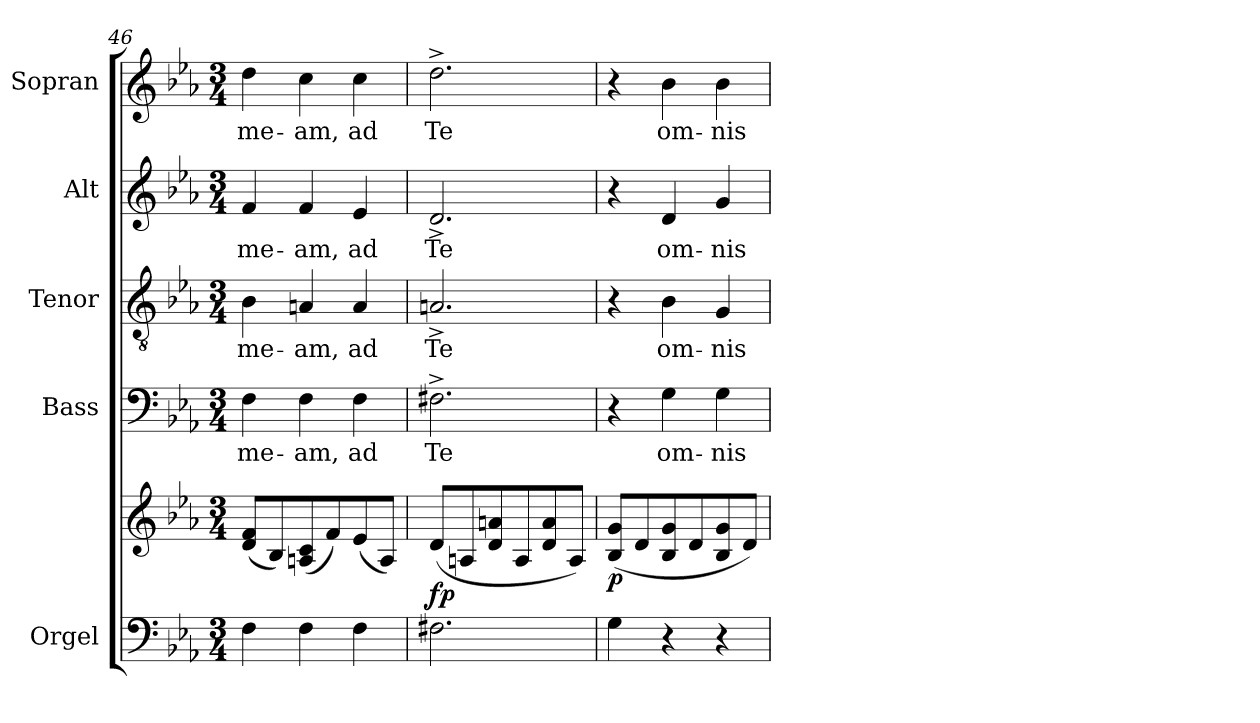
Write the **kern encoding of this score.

**kern	**kern	**dynam	**kern	**text	**kern	**text	**kern	**text	**kern	**text
*part5	*part5	*part5	*part4	*part4	*part3	*part3	*part2	*part2	*part1	*part1
*staff6	*staff5	*staff5/6	*staff4	*staff4	*staff3	*staff3	*staff2	*staff2	*staff1	*staff1
*I"Orgel	*	*	*I"Bass	*	*I"Tenor	*	*I"Alt	*	*I"Sopran	*
*I'Org.	*	*	*I'B.	*	*I'T.	*	*I'A.	*	*I'S.	*
*clefF4	*clefG2	*	*clefF4	*	*clefGv2	*	*clefG2	*	*clefG2	*
*k[b-e-a-]	*k[b-e-a-]	*	*k[b-e-a-]	*	*k[b-e-a-]	*	*k[b-e-a-]	*	*k[b-e-a-]	*
*E-:	*E-:	*	*E-:	*	*E-:	*	*E-:	*	*E-:	*
*M3/4	*M3/4	*	*M3/4	*	*M3/4	*	*M3/4	*	*M3/4	*
=46	=46	=46	=46	=46	=46	=46	=46	=46	=46	=46
!	!	!	!	!LO:LY:b	!	!LO:LY:b	!	!LO:LY:b	!	!LO:LY:b
4F\	(<8d/ 8f/L	.	4F\	me-	4B-\	me-	4f/	me-	4dd\	me-
.	8B-/)	.	.	.	.	.	.	.	.	.
!	!	!	!	!LO:LY:b	!	!LO:LY:b	!	!LO:LY:b	!	!LO:LY:b
4F\	(<8An/ 8c/	.	4F\	-am,	4An/	-am,	4f/	-am,	4cc\	-am,
.	8f/)	.	.	.	.	.	.	.	.	.
!	!	!	!	!LO:LY:b	!	!LO:LY:b	!	!LO:LY:b	!	!LO:LY:b
4F\	(<8e-/	.	4F\	ad	4A/	ad	4e-/	ad	4cc\	ad
.	8A/J)	.	.	.	.	.	.	.	.	.
!!LO:LB:g=z
=47	=47	=47	=47	=47	=47	=47	=47	=47	=47	=47
!	!	!LO:DY:b	!	!LO:LY:b	!	!LO:LY:b	!	!LO:LY:b	!	!LO:LY:b
2.F#X\	(<8d/L	fp	2.F#X^>\	Te	2.An^>/	Te	2.d^>/	Te	2.dd^>\	Te
.	8An/	.	.	.	.	.	.	.	.	.
.	8d/ 8an/	.	.	.	.	.	.	.	.	.
.	8A/	.	.	.	.	.	.	.	.	.
.	8d/ 8a/	.	.	.	.	.	.	.	.	.
.	8A/J)	.	.	.	.	.	.	.	.	.
=48	=48	=48	=48	=48	=48	=48	=48	=48	=48	=48
!	!	!LO:DY:b	!	!	!	!	!	!	!	!
4G\	(<8B-/ 8g/L	p	4r	.	4r	.	4r	.	4r	.
.	8d/	.	.	.	.	.	.	.	.	.
!	!	!	!	!LO:LY:b	!	!LO:LY:b	!	!LO:LY:b	!	!LO:LY:b
4r	8B-/ 8g/	.	4G\	om-	4B-\	om-	4d/	om-	4b-\	om-
.	8d/	.	.	.	.	.	.	.	.	.
!	!	!	!	!LO:LY:b	!	!LO:LY:b	!	!LO:LY:b	!	!LO:LY:b
4r	8B-/ 8g/	.	4G\	-nis	4G/	-nis	4g/	-nis	4b-\	-nis
.	8d/J)	.	.	.	.	.	.	.	.	.
=	=	=	=	=	=	=	=	=	=	=
*-	*-	*-	*-	*-	*-	*-	*-	*-	*-	*-
